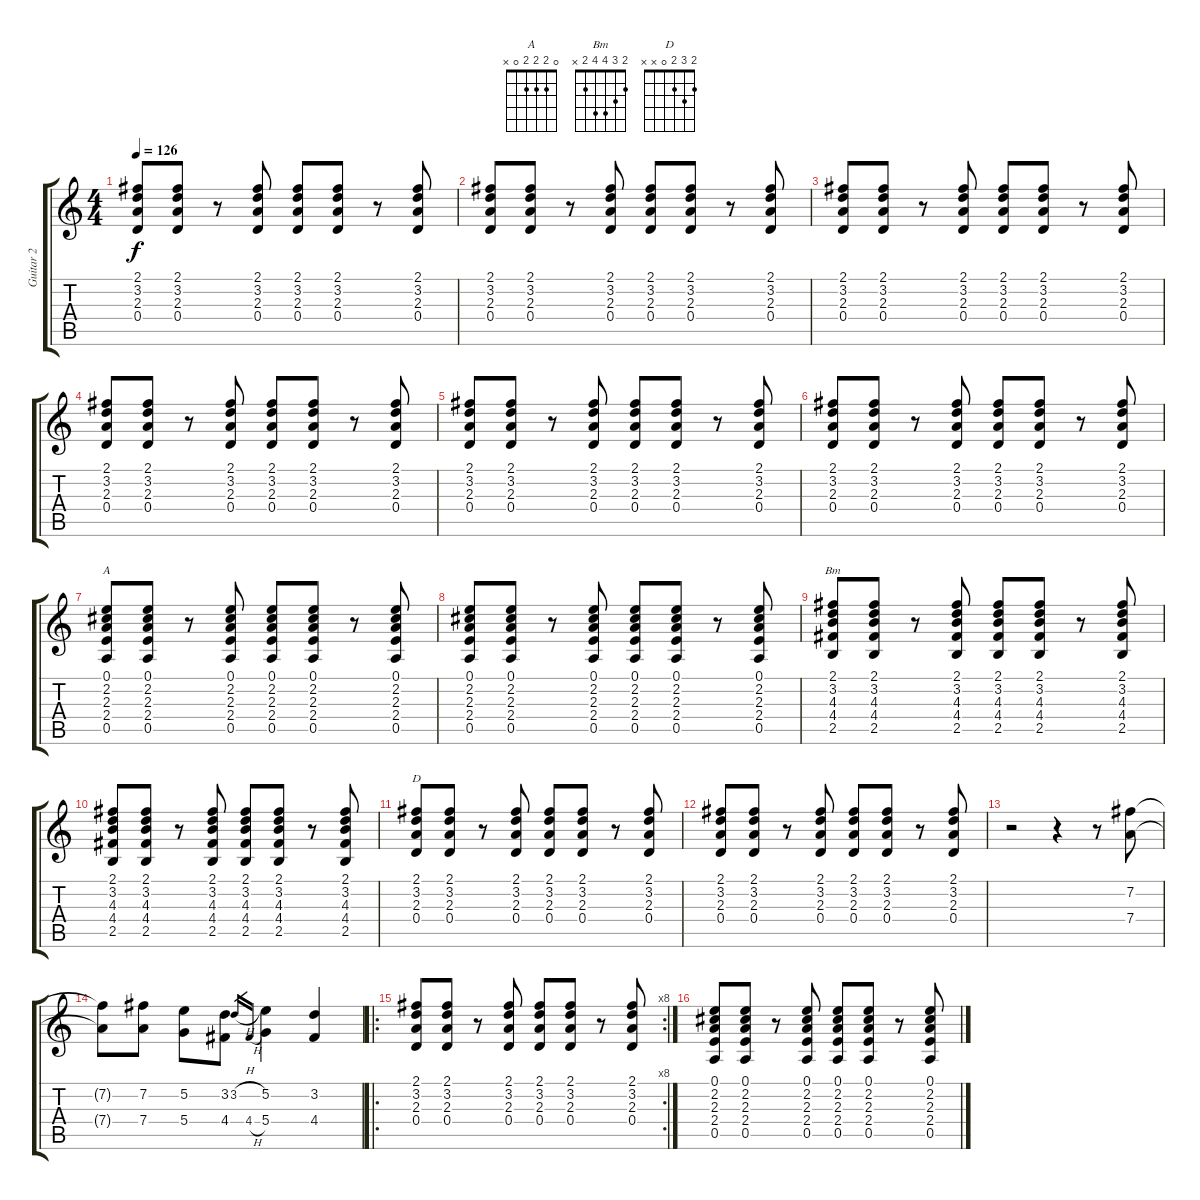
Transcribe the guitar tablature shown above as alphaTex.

\track ("Guitar 2" "Guitar 2") {instrument electricguitarclean}
\staff {score tabs}
\tuning (E4 B3 G3 D3 A2 E2) {hide}
\chord ("A" 0 2 2 2 0 x)
\chord ("Bm" 2 3 4 4 2 x)
\chord ("D" 2 3 2 0 x x)
\ts (4 4)
\tempo 126
\clef g2
\ks c
(2.1 3.2 2.3 0.4).8{dy f} (2.1 3.2 2.3 0.4).8 r.8 (2.1 3.2 2.3 0.4).8 (2.1 3.2 2.3 0.4).8 (2.1 3.2 2.3 0.4).8 r.8 (2.1 3.2 2.3 0.4).8 |
(2.1 3.2 2.3 0.4).8 (2.1 3.2 2.3 0.4).8 r.8 (2.1 3.2 2.3 0.4).8 (2.1 3.2 2.3 0.4).8 (2.1 3.2 2.3 0.4).8 r.8 (2.1 3.2 2.3 0.4).8 |
(2.1 3.2 2.3 0.4).8 (2.1 3.2 2.3 0.4).8 r.8 (2.1 3.2 2.3 0.4).8 (2.1 3.2 2.3 0.4).8 (2.1 3.2 2.3 0.4).8 r.8 (2.1 3.2 2.3 0.4).8 |
(2.1 3.2 2.3 0.4).8 (2.1 3.2 2.3 0.4).8 r.8 (2.1 3.2 2.3 0.4).8 (2.1 3.2 2.3 0.4).8 (2.1 3.2 2.3 0.4).8 r.8 (2.1 3.2 2.3 0.4).8 |
(2.1 3.2 2.3 0.4).8 (2.1 3.2 2.3 0.4).8 r.8 (2.1 3.2 2.3 0.4).8 (2.1 3.2 2.3 0.4).8 (2.1 3.2 2.3 0.4).8 r.8 (2.1 3.2 2.3 0.4).8 |
(2.1 3.2 2.3 0.4).8 (2.1 3.2 2.3 0.4).8 r.8 (2.1 3.2 2.3 0.4).8 (2.1 3.2 2.3 0.4).8 (2.1 3.2 2.3 0.4).8 r.8 (2.1 3.2 2.3 0.4).8 |
(0.1 2.2 2.3 2.4 0.5).8{ch "A"} (0.1 2.2 2.3 2.4 0.5).8 r.8 (0.1 2.2 2.3 2.4 0.5).8 (0.1 2.2 2.3 2.4 0.5).8 (0.1 2.2 2.3 2.4 0.5).8 r.8 (0.1 2.2 2.3 2.4 0.5).8 |
(0.1 2.2 2.3 2.4 0.5).8 (0.1 2.2 2.3 2.4 0.5).8 r.8 (0.1 2.2 2.3 2.4 0.5).8 (0.1 2.2 2.3 2.4 0.5).8 (0.1 2.2 2.3 2.4 0.5).8 r.8 (0.1 2.2 2.3 2.4 0.5).8 |
(2.1 3.2 4.3 4.4 2.5).8{ch "Bm"} (2.1 3.2 4.3 4.4 2.5).8 r.8 (2.1 3.2 4.3 4.4 2.5).8 (2.1 3.2 4.3 4.4 2.5).8 (2.1 3.2 4.3 4.4 2.5).8 r.8 (2.1 3.2 4.3 4.4 2.5).8 |
(2.1 3.2 4.3 4.4 2.5).8 (2.1 3.2 4.3 4.4 2.5).8 r.8 (2.1 3.2 4.3 4.4 2.5).8 (2.1 3.2 4.3 4.4 2.5).8 (2.1 3.2 4.3 4.4 2.5).8 r.8 (2.1 3.2 4.3 4.4 2.5).8 |
(2.1 3.2 2.3 0.4).8{ch "D"} (2.1 3.2 2.3 0.4).8 r.8 (2.1 3.2 2.3 0.4).8 (2.1 3.2 2.3 0.4).8 (2.1 3.2 2.3 0.4).8 r.8 (2.1 3.2 2.3 0.4).8 |
(2.1 3.2 2.3 0.4).8 (2.1 3.2 2.3 0.4).8 r.8 (2.1 3.2 2.3 0.4).8 (2.1 3.2 2.3 0.4).8 (2.1 3.2 2.3 0.4).8 r.8 (2.1 3.2 2.3 0.4).8 |
r.2 r.4 r.8 (7.2 7.4).8 |
(7.2{t} 7.4{t}).8 (7.2 7.4).8 (5.2 5.4).8 (3.2 4.4).8 3.2{h}.16{gr} 4.4{h}.16{gr} (5.2 5.4).4 (3.2 4.4).4 |
\ro
\rc 8
(2.1 3.2 2.3 0.4).8 (2.1 3.2 2.3 0.4).8 r.8 (2.1 3.2 2.3 0.4).8 (2.1 3.2 2.3 0.4).8 (2.1 3.2 2.3 0.4).8 r.8 (2.1 3.2 2.3 0.4).8 |
(0.1 2.2 2.3 2.4 0.5).8 (0.1 2.2 2.3 2.4 0.5).8 r.8 (0.1 2.2 2.3 2.4 0.5).8 (0.1 2.2 2.3 2.4 0.5).8 (0.1 2.2 2.3 2.4 0.5).8 r.8 (0.1 2.2 2.3 2.4 0.5).8
